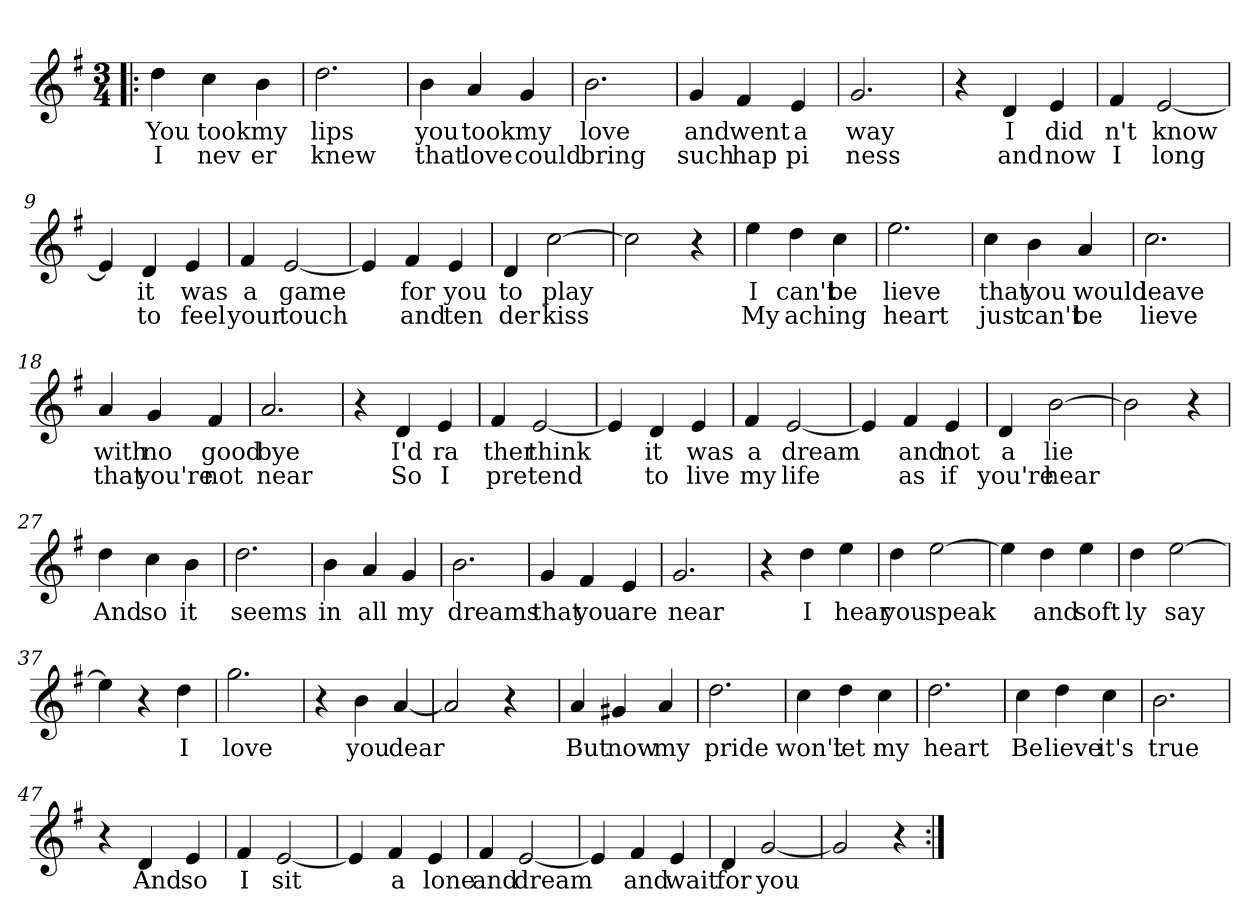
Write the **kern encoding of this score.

**kern	**text	**text
*part1	*part1	*part1
*staff1	*staff1	*staff1
*clefG2	*	*
*k[f#]	*	*
*G:	*	*
*M3/4	*	*
=1!|:	=1!|:	=1!|:
!	!LO:LY:b	!LO:LY:b
4dd\	You	I
!	!LO:LY:b	!LO:LY:b
4cc\	took	nev
!	!LO:LY:b	!LO:LY:b
4b\	my	er
=2	=2	=2
!	!LO:LY:b	!LO:LY:b
2.dd\	lips	knew
=3	=3	=3
!	!LO:LY:b	!LO:LY:b
4b\	you	that
!	!LO:LY:b	!LO:LY:b
4a/	took	love
!	!LO:LY:b	!LO:LY:b
4g/	my	could
=4	=4	=4
!	!LO:LY:b	!LO:LY:b
2.b\	love	bring
=5	=5	=5
!	!LO:LY:b	!LO:LY:b
4g/	and	such
!	!LO:LY:b	!LO:LY:b
4f#/	went	hap
!	!LO:LY:b	!LO:LY:b
4e/	a	pi
=6	=6	=6
!	!LO:LY:b	!LO:LY:b
2.g/	way	ness
=7	=7	=7
4r	.	.
!	!LO:LY:b	!LO:LY:b
4d/	I	and
!	!LO:LY:b	!LO:LY:b
4e/	did	now
!!LO:LB:g=z
=8	=8	=8
!	!LO:LY:b	!LO:LY:b
4f#/	n't	I
!	!LO:LY:b	!LO:LY:b
[2e/	know	long
=9	=9	=9
4e/]	.	.
!	!LO:LY:b	!LO:LY:b
4d/	it	to
!	!LO:LY:b	!LO:LY:b
4e/	was	feel
=10	=10	=10
!	!LO:LY:b	!LO:LY:b
4f#/	a	your
!	!LO:LY:b	!LO:LY:b
[2e/	game	touch
=11	=11	=11
4e/]	.	.
!	!LO:LY:b	!LO:LY:b
4f#/	for	and
!	!LO:LY:b	!LO:LY:b
4e/	you	ten
=12	=12	=12
!	!LO:LY:b	!LO:LY:b
4d/	to	der
!	!LO:LY:b	!LO:LY:b
[2cc\	play	kiss
=13	=13	=13
2cc\]	.	.
4r	.	.
=14	=14	=14
!	!LO:LY:b	!LO:LY:b
4ee\	I	My
!	!LO:LY:b	!LO:LY:b
4dd\	can't	ach
!	!LO:LY:b	!LO:LY:b
4cc\	be	ing
!!LO:LB:g=z
=15	=15	=15
!	!LO:LY:b	!LO:LY:b
2.ee\	lieve	heart
=16	=16	=16
!	!LO:LY:b	!LO:LY:b
4cc\	that	just
!	!LO:LY:b	!LO:LY:b
4b\	you	can't
!	!LO:LY:b	!LO:LY:b
4a/	would	be
=17	=17	=17
!	!LO:LY:b	!LO:LY:b
2.cc\	leave	lieve
=18	=18	=18
!	!LO:LY:b	!LO:LY:b
4a/	with	that
!	!LO:LY:b	!LO:LY:b
4g/	no	you're
!	!LO:LY:b	!LO:LY:b
4f#/	good	not
=19	=19	=19
!	!LO:LY:b	!LO:LY:b
2.a/	bye	near
=20	=20	=20
4r	.	.
!	!LO:LY:b	!LO:LY:b
4d/	I'd	So
!	!LO:LY:b	!LO:LY:b
4e/	ra	I
=21	=21	=21
!	!LO:LY:b	!LO:LY:b
4f#/	ther	pre
!	!LO:LY:b	!LO:LY:b
[2e/	think	tend
!!LO:LB:g=z
=22	=22	=22
4e/]	.	.
!	!LO:LY:b	!LO:LY:b
4d/	it	to
!	!LO:LY:b	!LO:LY:b
4e/	was	live
=23	=23	=23
!	!LO:LY:b	!LO:LY:b
4f#/	a	my
!	!LO:LY:b	!LO:LY:b
[2e/	dream	life
=24	=24	=24
4e/]	.	.
!	!LO:LY:b	!LO:LY:b
4f#/	and	as
!	!LO:LY:b	!LO:LY:b
4e/	not	if
=25	=25	=25
!	!LO:LY:b	!LO:LY:b
4d/	a	you're
!	!LO:LY:b	!LO:LY:b
[2b\	lie	hear
=26	=26	=26
2b\]	.	.
4r	.	.
=27	=27	=27
!	!LO:LY:b	!
4dd\	And	.
!	!LO:LY:b	!
4cc\	so	.
!	!LO:LY:b	!
4b\	it	.
=28	=28	=28
!	!LO:LY:b	!
2.dd\	seems	.
!!LO:LB:g=z
=29	=29	=29
!	!LO:LY:b	!
4b\	in	.
!	!LO:LY:b	!
4a/	all	.
!	!LO:LY:b	!
4g/	my	.
=30	=30	=30
!	!LO:LY:b	!
2.b\	dreams	.
=31	=31	=31
!	!LO:LY:b	!
4g/	that	.
!	!LO:LY:b	!
4f#/	you	.
!	!LO:LY:b	!
4e/	are	.
=32	=32	=32
!	!LO:LY:b	!
2.g/	near	.
=33	=33	=33
4r	.	.
!	!LO:LY:b	!
4dd\	I	.
!	!LO:LY:b	!
4ee\	hear	.
=34	=34	=34
!	!LO:LY:b	!
4dd\	you	.
!	!LO:LY:b	!
[2ee\	speak	.
=35	=35	=35
4ee\]	.	.
!	!LO:LY:b	!
4dd\	and	.
!	!LO:LY:b	!
4ee\	soft	.
!!LO:LB:g=z
=36	=36	=36
!	!LO:LY:b	!
4dd\	ly	.
!	!LO:LY:b	!
[2ee\	say	.
=37	=37	=37
4ee\]	.	.
4r	.	.
!	!LO:LY:b	!
4dd\	I	.
=38	=38	=38
!	!LO:LY:b	!
2.gg\	love	.
=39	=39	=39
4r	.	.
!	!LO:LY:b	!
4b\	you	.
!	!LO:LY:b	!
[4a/	dear	.
=40	=40	=40
2a/]	.	.
4r	.	.
=41	=41	=41
!	!LO:LY:b	!
4a/	But	.
!	!LO:LY:b	!
4g#X/	now	.
!	!LO:LY:b	!
4a/	my	.
=42	=42	=42
!	!LO:LY:b	!
2.dd\	pride	.
!!LO:LB:g=z
=43	=43	=43
!	!LO:LY:b	!
4cc\	won't	.
!	!LO:LY:b	!
4dd\	let	.
!	!LO:LY:b	!
4cc\	my	.
=44	=44	=44
!	!LO:LY:b	!
2.dd\	heart	.
=45	=45	=45
!	!LO:LY:b	!
4cc\	Be	.
!	!LO:LY:b	!
4dd\	lieve	.
!	!LO:LY:b	!
4cc\	it's	.
=46	=46	=46
!	!LO:LY:b	!
2.b\	true	.
=47	=47	=47
4r	.	.
!	!LO:LY:b	!
4d/	And	.
!	!LO:LY:b	!
4e/	so	.
=48	=48	=48
!	!LO:LY:b	!
4f#/	I	.
!	!LO:LY:b	!
[2e/	sit	.
=49	=49	=49
4e/]	.	.
!	!LO:LY:b	!
4f#/	a	.
!	!LO:LY:b	!
4e/	lone	.
!!LO:LB:g=z
=50	=50	=50
!	!LO:LY:b	!
4f#/	and	.
!	!LO:LY:b	!
[2e/	dream	.
=51	=51	=51
4e/]	.	.
!	!LO:LY:b	!
4f#/	and	.
!	!LO:LY:b	!
4e/	wait	.
=52	=52	=52
!	!LO:LY:b	!
4d/	for	.
!	!LO:LY:b	!
[2g/	you	.
=53	=53	=53
2g/]	.	.
4r	.	.
=:|!	=:|!	=:|!
*-	*-	*-
